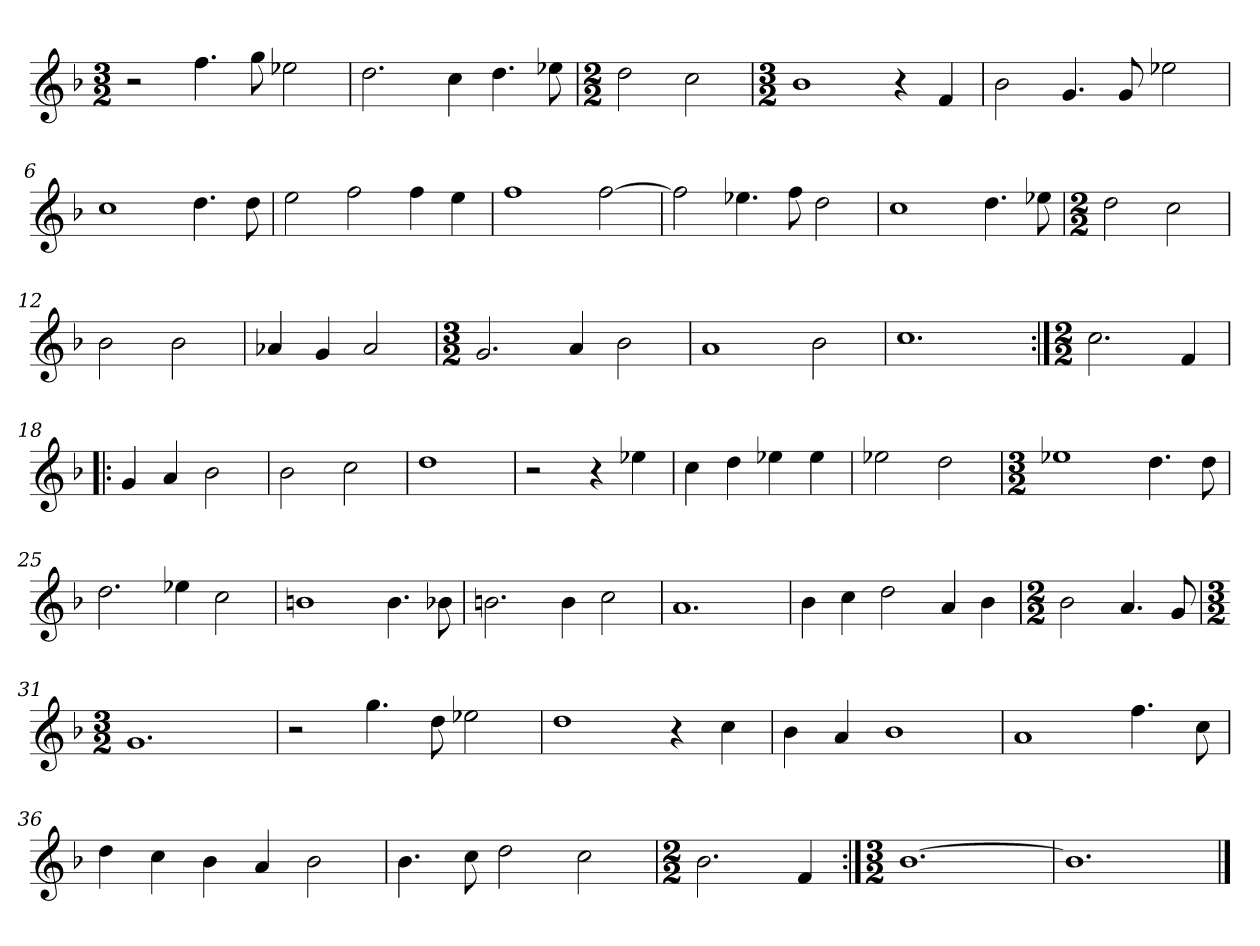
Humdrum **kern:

**kern
*part1
*staff1
*clefG2
*k[b-]
*F:
*M3/2
=1
2r
4.ff\
8gg\
2ee-X\
=2
2.dd\
4cc\
4.dd\
8ee-X\
=3
*M2/2
2dd\
2cc\
=4
*M3/2
1b-
4r
4f/
=5
2b-\
4.g/
8g/
2ee-X\
=6
1cc
4.dd\
8dd\
=7
2ee\
2ff\
4ff\
4ee\
=8
1ff
[2ff\
!!LO:LB:g=z
=9
2ff\]
4.ee-X\
8ff\
2dd\
=10
1cc
4.dd\
8ee-X\
=11
*M2/2
2dd\
2cc\
=12
2b-\
2b-\
=13
4a-X/
4g/
2a-/
=14
*M3/2
2.g/
4a/
2b-\
=15
1a
2b-\
=16
1.cc
=17:|!
*M2/2
2.cc\
4f/
!!LO:LB:g=z
=18!|:
4g/
4a/
2b-\
=19
2b-\
2cc\
=20
1dd
=21
2r
4r
4ee-X\
=22
4cc\
4dd\
4ee-X\
4ee-\
=23
2ee-X\
2dd\
=24
*M3/2
1ee-X
4.dd\
8dd\
=25
2.dd\
4ee-X\
2cc\
=26
1bn
4.b\
8b-X\
!!LO:LB:g=z
=27
2.bn\
4b\
2cc\
=28
1.a
=29
4b-\
4cc\
2dd\
4a/
4b-\
=30
*M2/2
2b-\
4.a/
8g/
=31
*M3/2
1.g
=32
2r
4.gg\
8dd\
2ee-X\
=33
1dd
4r
4cc\
=34
4b-\
4a/
1b-
=35
1a
4.ff\
8cc\
!!LO:LB:g=z
=36
4dd\
4cc\
4b-\
4a/
2b-\
=37
4.b-\
8cc\
2dd\
2cc\
=38
*M2/2
2.b-\
4f/
=39:|!
*M3/2
[1.b-
=40
1.b-]
==
*-
